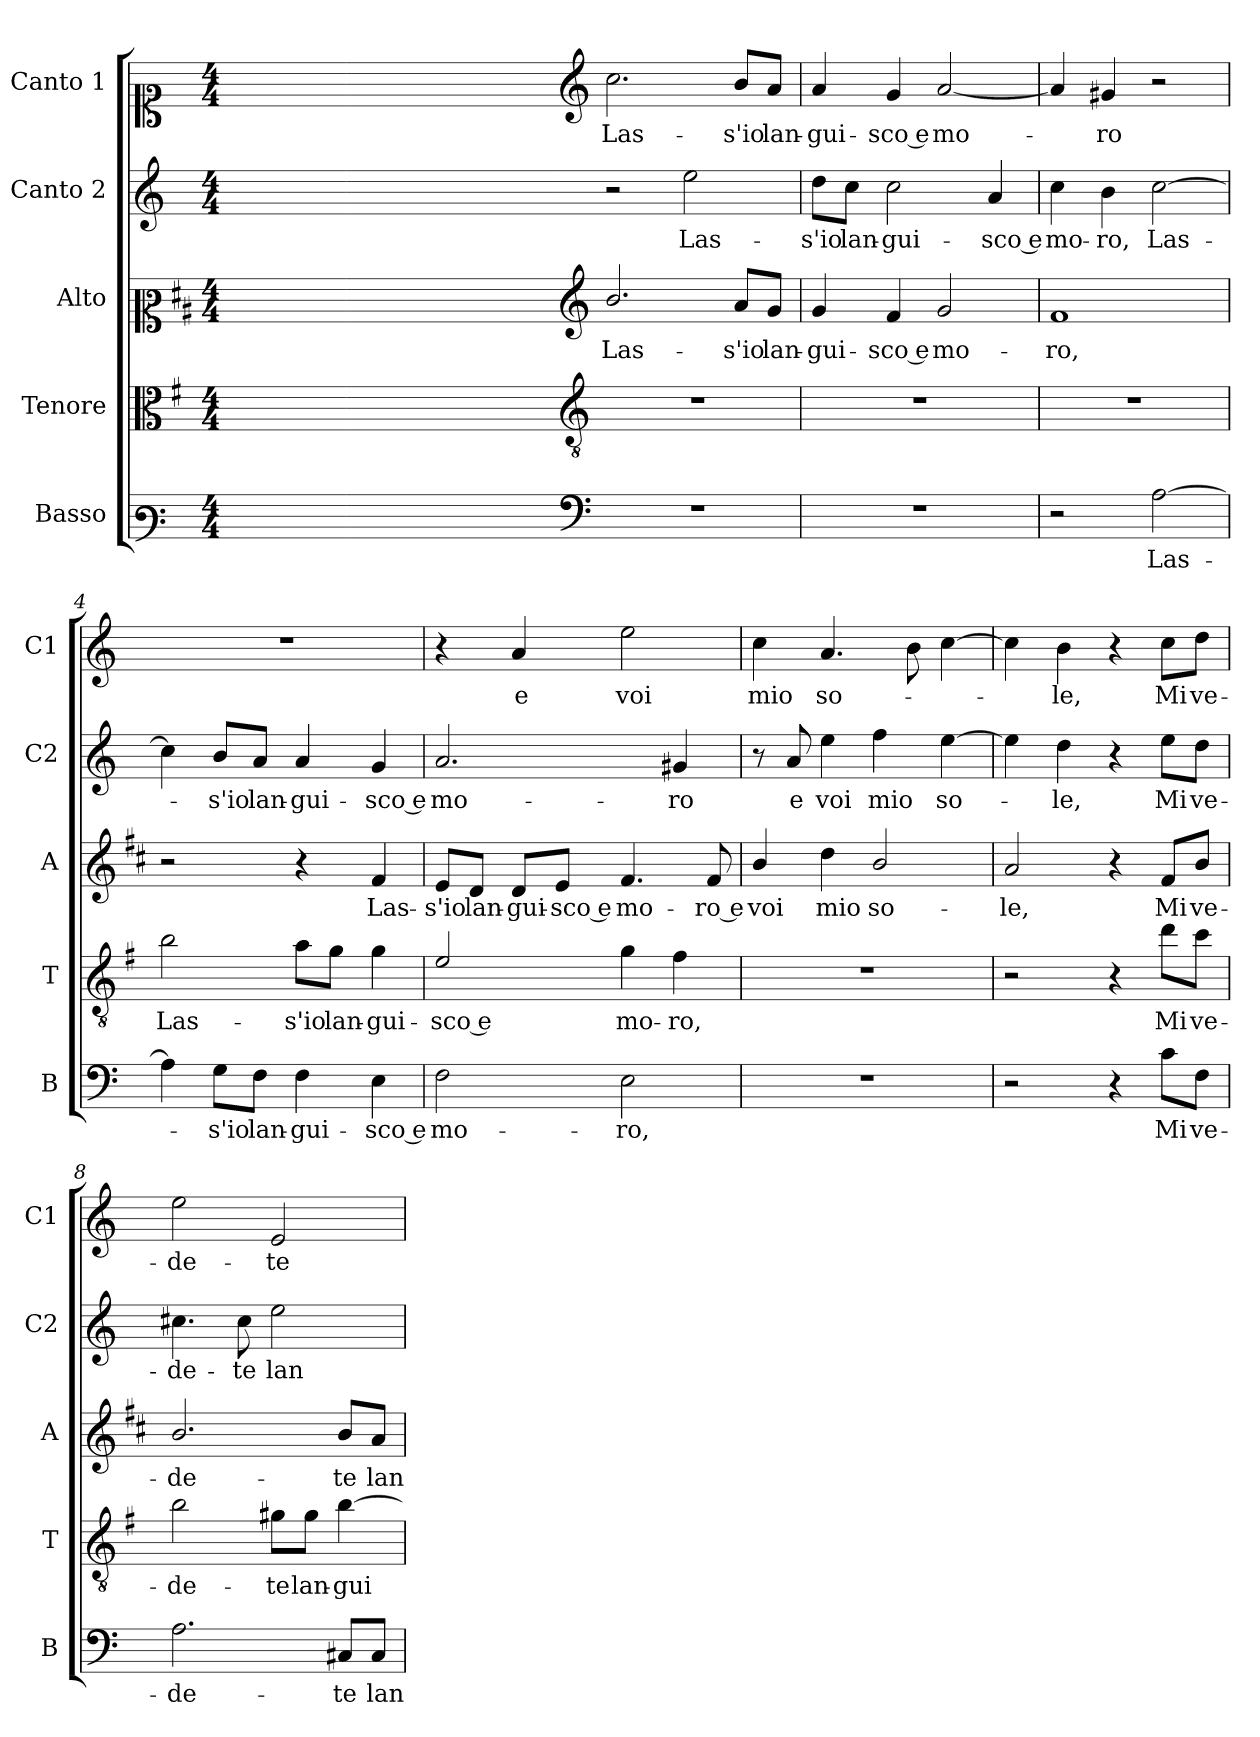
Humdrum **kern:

**kern	**text	**kern	**text	**kern	**text	**kern	**text	**kern	**text
*part5	*part5	*part4	*part4	*part3	*part3	*part2	*part2	*part1	*part1
*staff5	*staff5	*staff4	*staff4	*staff3	*staff3	*staff2	*staff2	*staff1	*staff1
*I"Basso	*	*I"Tenore	*	*I"Alto	*	*I"Canto 2	*	*I"Canto 1	*
*I'B	*	*I'T	*	*I'A	*	*I'C2	*	*I'C1	*
*clefF3	*	*clefC3	*	*clefC2	*	*clefG2	*	*clefC1	*
*	*	*ITrd4c7	*	*ITrd1c2	*	*	*	*	*
*k[]	*	*k[]	*	*k[]	*	*k[]	*	*k[]	*
*C:	*	*C:	*	*C:	*	*C:	*	*C:	*
*M4/4	*	*M4/4	*	*M4/4	*	*M4/4	*	*M4/4	*
=	=	=	=	=	=	=	=	=	=
1ryy	.	1ryy	.	1ryy	.	1ryy	.	1ryy	.
=1X-	=1X-	=1X-	=1X-	=1X-	=1X-	=1X-	=1X-	=1X-	=1X-
4ryy	.	4ryy	.	4ryy	.	4ryy	.	4ryy	.
4ryy	.	4ryy	.	4ryy	.	4ryy	.	4ryy	.
4ryy	.	4ryy	.	4ryy	.	4ryy	.	4ryy	.
4ryy	.	4ryy	.	4ryy	.	4ryy	.	4ryy	.
=1-	=1-	=1-	=1-	=1-	=1-	=1-	=1-	=1-	=1-
*clefF4	*	*clefGv2	*	*clefG2	*	*	*	*clefG2	*
!	!	!	!	!	!LO:LY:b	!	!	!	!LO:LY:b
1r	.	1r	.	2.a/	Las-	2r	.	2.cc\	Las-
!	!	!	!	!	!	!	!LO:LY:b	!	!
.	.	.	.	.	.	2ee\	Las-	.	.
!	!	!	!	!	!LO:LY:b	!	!	!	!LO:LY:b
.	.	.	.	8g/L	-s'io	.	.	8b/L	-s'io
!	!	!	!	!	!LO:LY:b	!	!	!	!LO:LY:b
.	.	.	.	8f/J	lan-	.	.	8a/J	lan-
=2	=2	=2	=2	=2	=2	=2	=2	=2	=2
!	!	!	!	!	!LO:LY:b	!	!LO:LY:b	!	!LO:LY:b
1r	.	1r	.	4f/	-gui-	8dd\L	-s'io	4a/	-gui-
!	!	!	!	!	!	!	!LO:LY:b	!	!
.	.	.	.	.	.	8cc\J	lan-	.	.
!	!	!	!	!	!LO:LY:b	!	!LO:LY:b	!	!LO:LY:b
.	.	.	.	4e/	-sco e	2cc\	-gui-	4g/	-sco e
!	!	!	!	!	!LO:LY:b	!	!	!	!LO:LY:b
.	.	.	.	2f/	mo-	.	.	[2a/	mo-
!	!	!	!	!	!	!	!LO:LY:b	!	!
.	.	.	.	.	.	4a/	-sco e	.	.
=3	=3	=3	=3	=3	=3	=3	=3	=3	=3
!	!	!	!	!	!LO:LY:b	!	!LO:LY:b	!	!
2r	.	1r	.	1e	-ro,	4cc\	mo-	4a/]	.
!	!	!	!	!	!	!	!LO:LY:b	!	!LO:LY:b
.	.	.	.	.	.	4b\	-ro,	4g#X/	-ro
!	!LO:LY:b	!	!	!	!	!	!LO:LY:b	!	!
[2A\	Las-	.	.	.	.	[2cc\	Las-	2r	.
=4	=4	=4	=4	=4	=4	=4	=4	=4	=4
!	!	!	!LO:LY:b	!	!	!	!	!	!
4A\]	.	2e\	Las-	2r	.	4cc\]	.	1r	.
!	!LO:LY:b	!	!	!	!	!	!LO:LY:b	!	!
8G\L	-s'io	.	.	.	.	8b/L	-s'io	.	.
!	!LO:LY:b	!	!	!	!	!	!LO:LY:b	!	!
8F\J	lan-	.	.	.	.	8a/J	lan-	.	.
!	!LO:LY:b	!	!LO:LY:b	!	!	!	!LO:LY:b	!	!
4F\	-gui-	8d\L	-s'io	4r	.	4a/	-gui-	.	.
!	!	!	!LO:LY:b	!	!	!	!	!	!
.	.	8c\J	lan-	.	.	.	.	.	.
!	!LO:LY:b	!	!LO:LY:b	!	!LO:LY:b	!	!LO:LY:b	!	!
4E\	-sco e	4c\	-gui-	4e/	Las-	4g/	-sco e	.	.
!!LO:LB:g=z
=5	=5	=5	=5	=5	=5	=5	=5	=5	=5
!	!LO:LY:b	!	!LO:LY:b	!	!LO:LY:b	!	!LO:LY:b	!	!
2F\	mo-	2A/	-sco e	8d/L	-s'io	2.a/	mo-	4r	.
!	!	!	!	!	!LO:LY:b	!	!	!	!
.	.	.	.	8c/J	lan-	.	.	.	.
!	!	!	!	!	!LO:LY:b	!	!	!	!LO:LY:b
.	.	.	.	8c/L	-gui-	.	.	4a/	e
!	!	!	!	!	!LO:LY:b	!	!	!	!
.	.	.	.	8d/J	-sco e	.	.	.	.
!	!LO:LY:b	!	!LO:LY:b	!	!LO:LY:b	!	!	!	!LO:LY:b
2E\	-ro,	4c\	mo-	4.e/	mo-	.	.	2ee\	voi
!	!	!	!LO:LY:b	!	!	!	!LO:LY:b	!	!
.	.	4B\	-ro,	.	.	4g#X/	-ro	.	.
!	!	!	!	!	!LO:LY:b	!	!	!	!
.	.	.	.	8e/	-ro e	.	.	.	.
=6	=6	=6	=6	=6	=6	=6	=6	=6	=6
!	!	!	!	!	!LO:LY:b	!	!	!	!LO:LY:b
1r	.	1r	.	4a/	voi	8r	.	4cc\	mio
!	!	!	!	!	!	!	!LO:LY:b	!	!
.	.	.	.	.	.	8a/	e	.	.
!	!	!	!	!	!LO:LY:b	!	!LO:LY:b	!	!LO:LY:b
.	.	.	.	4cc\	mio	4ee\	voi	4.a/	so-
!	!	!	!	!	!LO:LY:b	!	!LO:LY:b	!	!
.	.	.	.	2a/	so-	4ff\	mio	.	.
.	.	.	.	.	.	.	.	8b\	.
!	!	!	!	!	!	!	!LO:LY:b	!	!
.	.	.	.	.	.	[4ee\	so-	[4cc\	.
=7	=7	=7	=7	=7	=7	=7	=7	=7	=7
!	!	!	!	!	!LO:LY:b	!	!	!	!
2r	.	2r	.	2g/	-le,	4ee\]	.	4cc\]	.
!	!	!	!	!	!	!	!LO:LY:b	!	!LO:LY:b
.	.	.	.	.	.	4dd\	-le,	4b\	-le,
4r	.	4r	.	4r	.	4r	.	4r	.
!	!LO:LY:b	!	!LO:LY:b	!	!LO:LY:b	!	!LO:LY:b	!	!LO:LY:b
8c\L	Mi	8g\L	Mi	8e/L	Mi	8ee\L	Mi	8cc\L	Mi
!	!LO:LY:b	!	!LO:LY:b	!	!LO:LY:b	!	!LO:LY:b	!	!LO:LY:b
8F\J	ve-	8f\J	ve-	8a/J	ve-	8dd\J	ve-	8dd\J	ve-
=8	=8	=8	=8	=8	=8	=8	=8	=8	=8
!	!LO:LY:b	!	!LO:LY:b	!	!LO:LY:b	!	!LO:LY:b	!	!LO:LY:b
2.A\	-de-	2e\	-de-	2.a/	-de-	4.cc#X\	-de-	2ee\	-de-
!	!	!	!	!	!	!	!LO:LY:b	!	!
.	.	.	.	.	.	8cc#\	-te	.	.
!	!	!	!LO:LY:b	!	!	!	!LO:LY:b	!	!LO:LY:b
.	.	8c#X\L	-te	.	.	2ee\	lan-	2e/	-te
!	!	!	!LO:LY:b	!	!	!	!	!	!
.	.	8c#\J	lan-	.	.	.	.	.	.
!	!LO:LY:b	!	!LO:LY:b	!	!LO:LY:b	!	!	!	!
8C#X/L	-te	[4e\	-gui-	8a/L	-te	.	.	.	.
!	!LO:LY:b	!	!	!	!LO:LY:b	!	!	!	!
8C#/J	lan-	.	.	8g/J	lan-	.	.	.	.
=	=	=	=	=	=	=	=	=	=
*-	*-	*-	*-	*-	*-	*-	*-	*-	*-
